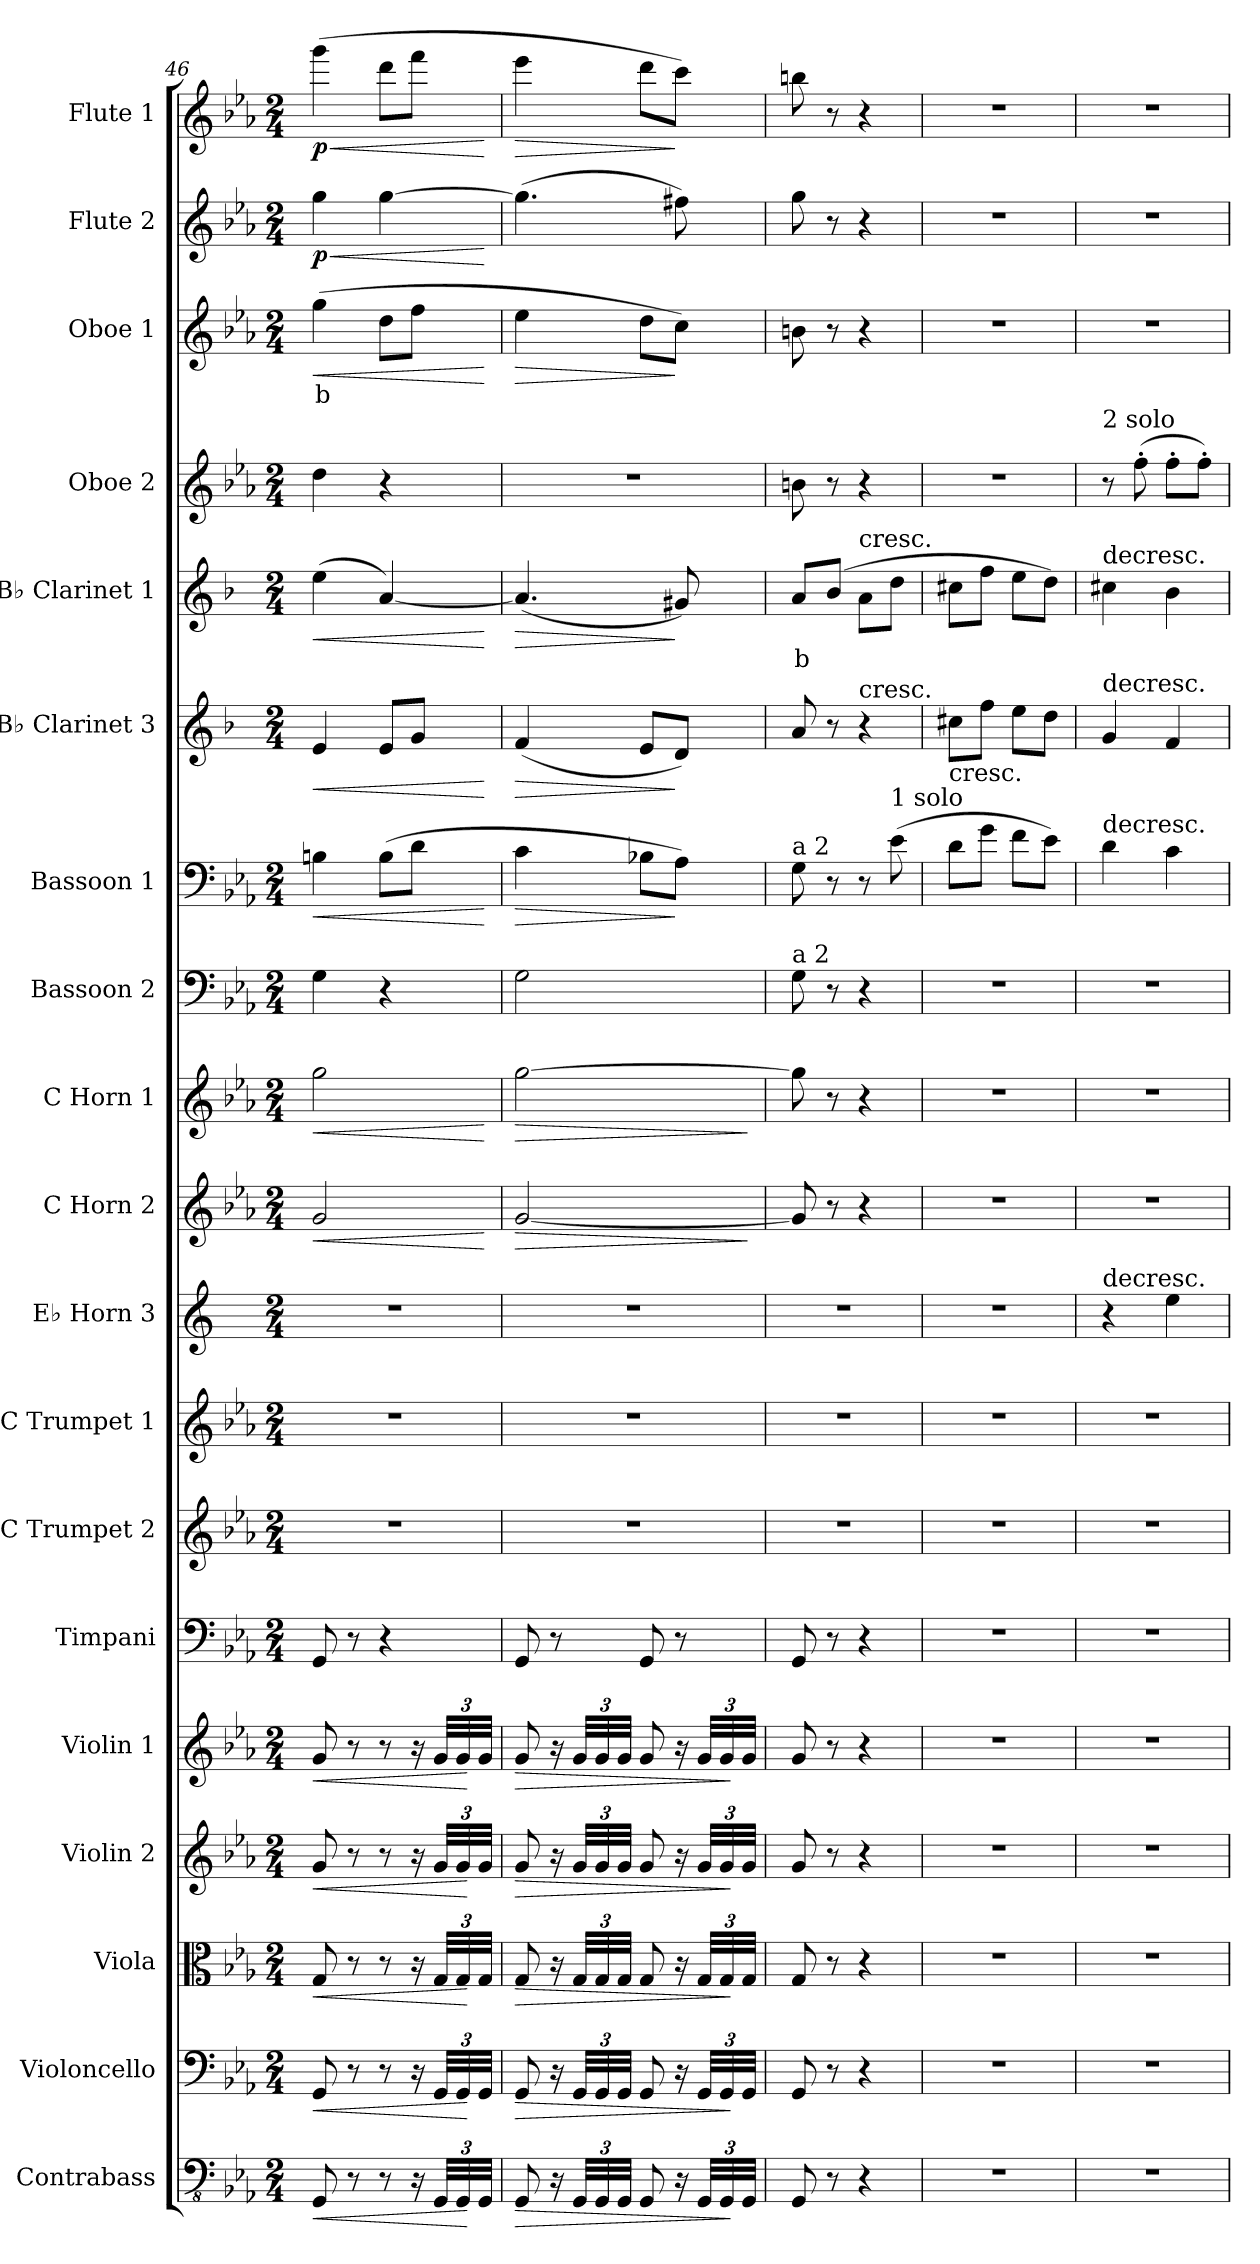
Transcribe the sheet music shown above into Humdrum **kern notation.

**kern	**dynam	**kern	**dynam	**kern	**dynam	**kern	**dynam	**kern	**dynam	**kern	**kern	**kern	**kern	**kern	**dynam	**kern	**dynam	**kern	**kern	**dynam	**kern	**dynam	**kern	**text	**dynam	**kern	**kern	**text	**dynam	**kern	**dynam	**kern	**dynam
*part19	*part19	*part18	*part18	*part17	*part17	*part16	*part16	*part15	*part15	*part14	*part13	*part12	*part11	*part10	*part10	*part9	*part9	*part8	*part7	*part7	*part6	*part6	*part5	*part5	*part5	*part4	*part3	*part3	*part3	*part2	*part2	*part1	*part1
*staff19	*staff19	*staff18	*staff18	*staff17	*staff17	*staff16	*staff16	*staff15	*staff15	*staff14	*staff13	*staff12	*staff11	*staff10	*staff10	*staff9	*staff9	*staff8	*staff7	*staff7	*staff6	*staff6	*staff5	*staff5	*staff5	*staff4	*staff3	*staff3	*staff3	*staff2	*staff2	*staff1	*staff1
*I"Contrabass	*	*I"Violoncello	*	*I"Viola	*	*I"Violin 2	*	*I"Violin 1	*	*I"Timpani	*I"C Trumpet 2	*I"C Trumpet 1	*I"E♭ Horn 3	*I"C Horn 2	*	*I"C Horn 1	*	*I"Bassoon 2	*I"Bassoon 1	*	*I"B♭ Clarinet 3	*	*I"B♭ Clarinet 1	*	*	*I"Oboe 2	*I"Oboe 1	*	*	*I"Flute 2	*	*I"Flute 1	*
*I'Cb	*	*I'Vc	*	*I'Vla	*	*I'Vln 2	*	*I'Vln 1	*	*I'Timp	*I'Tpt 2	*I'Tpt 1	*I'Hn 3	*I'Hn 2	*	*I'Hn 1	*	*I'Bsn 2	*I'Bsn 1	*	*I'Cl 2	*	*I'Cl 1	*	*	*I'Ob 2	*I'Ob 1	*	*	*I'Fl 2	*	*I'Fl 1	*
*clefFv4	*	*clefF4	*	*clefC3	*	*clefG2	*	*clefG2	*	*clefF4	*clefG2	*clefG2	*clefG2	*clefG2	*	*clefG2	*	*clefF4	*clefF4	*	*clefG2	*	*clefG2	*	*	*clefG2	*clefG2	*	*	*clefG2	*	*clefG2	*
*	*	*	*	*	*	*	*	*	*	*	*	*	*ITrd5c9	*ITrd7c12	*	*ITrd7c12	*	*	*	*	*ITrd1c2	*	*ITrd1c2	*	*	*	*	*	*	*	*	*	*
*k[b-e-a-]	*	*k[b-e-a-]	*	*k[b-e-a-]	*	*k[b-e-a-]	*	*k[b-e-a-]	*	*k[b-e-a-]	*k[b-e-a-]	*k[b-e-a-]	*k[b-e-a-]	*k[b-e-a-]	*	*k[b-e-a-]	*	*k[b-e-a-]	*k[b-e-a-]	*	*k[b-e-a-]	*	*k[b-e-a-]	*	*	*k[b-e-a-]	*k[b-e-a-]	*	*	*k[b-e-a-]	*	*k[b-e-a-]	*
*M2/4	*	*M2/4	*	*M2/4	*	*M2/4	*	*M2/4	*	*M2/4	*M2/4	*M2/4	*M2/4	*M2/4	*	*M2/4	*	*M2/4	*M2/4	*	*M2/4	*	*M2/4	*	*	*M2/4	*M2/4	*	*	*M2/4	*	*M2/4	*
=46	=46	=46	=46	=46	=46	=46	=46	=46	=46	=46	=46	=46	=46	=46	=46	=46	=46	=46	=46	=46	=46	=46	=46	=46	=46	=46	=46	=46	=46	=46	=46	=46	=46
!	!LO:HP:b	!	!LO:HP:b	!	!LO:HP:b	!	!LO:HP:b	!	!LO:HP:b	!	!	!	!	!	!LO:HP:b	!	!LO:HP:b	!	!	!LO:HP:b	!	!LO:HP:b	!	!	!LO:HP:b	!	!	!LO:LY:b:color=#FF0000	!LO:HP:b	!	!LO:HP:b	!	!LO:HP:b
!	!	!	!	!	!	!	!	!	!	!	!	!	!	!	!	!	!	!	!	!	!	!	!	!	!	!	!	!	!	!	!LO:DY:n=1:b	!	!LO:DY:n=1:b
8GGG/	<	8GG/	<	8G/	<	8g/	<	8g/	<	8GG/	2r	2r	2r	2G/	<	2g\	<	4G\	4Bn\	<	4d/	<	(4dd\	.	<	4dd\	(4gg\	b	<	4gg\	< p	(4ggg\	< p
8r	.	8r	.	8r	.	8r	.	8r	.	8r	.	.	.	.	.	.	.	.	.	.	.	.	.	.	.	.	.	.	.	.	.	.	.
8r	.	8r	.	8r	.	8r	.	8r	.	4r	.	.	.	.	.	.	.	4r	(8B\L	.	8d/L	.	[4g/)	.	.	4r	8dd\L	.	.	[4gg\	.	8ddd\L	.
16r	.	16r	.	16r	.	16r	.	16r	.	.	.	.	.	.	.	.	.	.	8d\J	.	8f/J	.	.	.	.	.	8ff\J	.	.	.	.	8fff\J	.
*Xbrackettup	*	*Xbrackettup	*	*Xbrackettup	*	*Xbrackettup	*	*Xbrackettup	*	*	*	*	*	*	*	*	*	*	*	*	*	*	*	*	*	*	*	*	*	*	*	*	*
48GGG/LLL	.	48GG/LLL	.	48G/LLL	.	48g/LLL	.	48g/LLL	.	.	.	.	.	.	.	.	.	.	.	.	.	.	.	.	.	.	.	.	.	.	.	.	.
48GGG/	.	48GG/	.	48G/	.	48g/	.	48g/	.	.	.	.	.	.	.	.	.	.	.	.	.	.	.	.	.	.	.	.	.	.	.	.	.
48GGG/JJJ	[	48GG/JJJ	[	48G/JJJ	[	48g/JJJ	[	48g/JJJ	[	.	.	.	.	.	.	.	.	.	.	.	.	.	.	.	.	.	.	.	.	.	.	.	.
.	.	.	.	.	.	.	.	.	.	.	.	.	.	.	[	.	[	.	.	[	.	[	.	.	[	.	.	.	[	.	[	.	[
=47	=47	=47	=47	=47	=47	=47	=47	=47	=47	=47	=47	=47	=47	=47	=47	=47	=47	=47	=47	=47	=47	=47	=47	=47	=47	=47	=47	=47	=47	=47	=47	=47	=47
!	!LO:HP:b	!	!LO:HP:b	!	!LO:HP:b	!	!LO:HP:b	!	!LO:HP:b	!	!	!	!	!	!LO:HP:b	!	!LO:HP:b	!	!	!LO:HP:b	!	!LO:HP:b	!	!	!LO:HP:b	!	!	!	!LO:HP:b	!	!	!	!LO:HP:b
8GGG/	>	8GG/	>	8G/	>	8g/	>	8g/	>	8GG/	2r	2r	2r	[2G/	>	[2g\	>	2G\	4c\	>	(4e-/	>	(4.g/]	.	>	2r	4ee-\	.	>	(4.gg\]	.	4eee-\	>
16r	.	16r	.	16r	.	16r	.	16r	.	8r	.	.	.	.	.	.	.	.	.	.	.	.	.	.	.	.	.	.	.	.	.	.	.
48GGG/LLL	.	48GG/LLL	.	48G/LLL	.	48g/LLL	.	48g/LLL	.	.	.	.	.	.	.	.	.	.	.	.	.	.	.	.	.	.	.	.	.	.	.	.	.
48GGG/	.	48GG/	.	48G/	.	48g/	.	48g/	.	.	.	.	.	.	.	.	.	.	.	.	.	.	.	.	.	.	.	.	.	.	.	.	.
48GGG/JJJ	.	48GG/JJJ	.	48G/JJJ	.	48g/JJJ	.	48g/JJJ	.	.	.	.	.	.	.	.	.	.	.	.	.	.	.	.	.	.	.	.	.	.	.	.	.
8GGG/	.	8GG/	.	8G/	.	8g/	.	8g/	.	8GG/	.	.	.	.	.	.	.	.	8B-X\L	.	8d/L	.	.	.	.	.	8dd\L	.	.	.	.	8ddd\L	.
16r	.	16r	.	16r	.	16r	.	16r	.	8r	.	.	.	.	.	.	.	.	8A-\J)	]	8c/J)	]	8f#X/)	.	]	.	8cc\J)	.	]	8ff#X\)	.	8ccc\J)	]
48GGG/LLL	.	48GG/LLL	.	48G/LLL	.	48g/LLL	.	48g/LLL	.	.	.	.	.	.	.	.	.	.	.	.	.	.	.	.	.	.	.	.	.	.	.	.	.
48GGG/	.	48GG/	.	48G/	.	48g/	.	48g/	.	.	.	.	.	.	.	.	.	.	.	.	.	.	.	.	.	.	.	.	.	.	.	.	.
48GGG/JJJ	]	48GG/JJJ	]	48G/JJJ	]	48g/JJJ	]	48g/JJJ	]	.	.	.	.	.	.	.	.	.	.	.	.	.	.	.	.	.	.	.	.	.	.	.	.
.	.	.	.	.	.	.	.	.	.	.	.	.	.	.	]	.	]	.	.	.	.	.	.	.	.	.	.	.	.	.	.	.	.
=48	=48	=48	=48	=48	=48	=48	=48	=48	=48	=48	=48	=48	=48	=48	=48	=48	=48	=48	=48	=48	=48	=48	=48	=48	=48	=48	=48	=48	=48	=48	=48	=48	=48
!	!	!	!	!	!	!	!	!	!	!	!	!	!	!	!	!	!	!	!LO:TX:a:t=a 2	!	!	!	!	!	!	!	!	!	!	!	!	!	!
!	!	!	!	!	!	!	!	!	!	!	!	!	!	!	!	!	!	!LO:TX:a:t=a 2	!	!	!	!	!	!	!	!	!	!	!	!	!	!	!
!	!	!	!	!	!	!	!	!	!	!	!	!	!	!	!	!	!	!	!	!	!	!	!	!LO:LY:b:color=#FF0000	!	!	!	!	!	!	!	!	!
8GGG/	.	8GG/	.	8G/	.	8g/	.	8g/	.	8GG/	2r	2r	2r	8G/]	.	8g\]	.	8G\	8G\	.	8g/	.	8g/L	b	.	8bn\	8bn\	.	.	8gg\	.	8bbn\	.
8r	.	8r	.	8r	.	8r	.	8r	.	8r	.	.	.	8r	.	8r	.	8r	8r	.	8r	.	(8a-/J	.	.	8r	8r	.	.	8r	.	8r	.
!	!	!	!	!	!	!	!	!	!	!	!	!	!	!	!	!	!	!	!	!	!	!	!LO:TX:a:t=cresc.	!	!	!	!	!	!	!	!	!	!
!	!	!	!	!	!	!	!	!	!	!	!	!	!	!	!	!	!	!	!	!	!LO:TX:a:t=cresc.	!	!	!	!	!	!	!	!	!	!	!	!
4r	.	4r	.	4r	.	4r	.	4r	.	4r	.	.	.	4r	.	4r	.	4r	8r	.	4r	.	8g\L	.	.	4r	4r	.	.	4r	.	4r	.
!	!	!	!	!	!	!	!	!	!	!	!	!	!	!	!	!	!	!	!LO:TX:a:t=1 solo	!	!	!	!	!	!	!	!	!	!	!	!	!	!
.	.	.	.	.	.	.	.	.	.	.	.	.	.	.	.	.	.	.	(8e-\	.	.	.	8cc\J	.	.	.	.	.	.	.	.	.	.
=49	=49	=49	=49	=49	=49	=49	=49	=49	=49	=49	=49	=49	=49	=49	=49	=49	=49	=49	=49	=49	=49	=49	=49	=49	=49	=49	=49	=49	=49	=49	=49	=49	=49
!	!	!	!	!	!	!	!	!	!	!	!	!	!	!	!	!	!	!	!LO:TX:a:t=cresc.	!	!	!	!	!	!	!	!	!	!	!	!	!	!
2r	.	2r	.	2r	.	2r	.	2r	.	2r	2r	2r	2r	2r	.	2r	.	2r	8d\L	.	8bn\L	.	8bn\L	.	.	2r	2r	.	.	2r	.	2r	.
.	.	.	.	.	.	.	.	.	.	.	.	.	.	.	.	.	.	.	8g\J	.	8ee-\J	.	8ee-\J	.	.	.	.	.	.	.	.	.	.
.	.	.	.	.	.	.	.	.	.	.	.	.	.	.	.	.	.	.	8f\L	.	8dd\L	.	8dd\L	.	.	.	.	.	.	.	.	.	.
.	.	.	.	.	.	.	.	.	.	.	.	.	.	.	.	.	.	.	8e-\J)	.	8cc\J	.	8cc\J)	.	.	.	.	.	.	.	.	.	.
!!LO:PB:g=z
=50	=50	=50	=50	=50	=50	=50	=50	=50	=50	=50	=50	=50	=50	=50	=50	=50	=50	=50	=50	=50	=50	=50	=50	=50	=50	=50	=50	=50	=50	=50	=50	=50	=50
!	!	!	!	!	!	!	!	!	!	!	!	!	!	!	!	!	!	!	!	!	!	!	!	!	!	!LO:TX:a:t=2 solo	!	!	!	!	!	!	!
!	!	!	!	!	!	!	!	!	!	!	!	!	!	!	!	!	!	!	!	!	!	!	!LO:TX:a:t=decresc.	!	!	!	!	!	!	!	!	!	!
!	!	!	!	!	!	!	!	!	!	!	!	!	!	!	!	!	!	!	!	!	!LO:TX:a:t=decresc.	!	!	!	!	!	!	!	!	!	!	!	!
!	!	!	!	!	!	!	!	!	!	!	!	!	!	!	!	!	!	!	!LO:TX:a:t=decresc.	!	!	!	!	!	!	!	!	!	!	!	!	!	!
!	!	!	!	!	!	!	!	!	!	!	!	!	!LO:TX:a:t=decresc.	!	!	!	!	!	!	!	!	!	!	!	!	!	!	!	!	!	!	!	!
2r	.	2r	.	2r	.	2r	.	2r	.	2r	2r	2r	4r	2r	.	2r	.	2r	4d\	.	4f/	.	4bn\	.	.	8r	2r	.	.	2r	.	2r	.
.	.	.	.	.	.	.	.	.	.	.	.	.	.	.	.	.	.	.	.	.	.	.	.	.	.	(8ff'\	.	.	.	.	.	.	.
.	.	.	.	.	.	.	.	.	.	.	.	.	4g\	.	.	.	.	.	4c\	.	4e-/	.	4a-\	.	.	8ff'\L	.	.	.	.	.	.	.
.	.	.	.	.	.	.	.	.	.	.	.	.	.	.	.	.	.	.	.	.	.	.	.	.	.	8ff'\J)	.	.	.	.	.	.	.
=	=	=	=	=	=	=	=	=	=	=	=	=	=	=	=	=	=	=	=	=	=	=	=	=	=	=	=	=	=	=	=	=	=
*-	*-	*-	*-	*-	*-	*-	*-	*-	*-	*-	*-	*-	*-	*-	*-	*-	*-	*-	*-	*-	*-	*-	*-	*-	*-	*-	*-	*-	*-	*-	*-	*-	*-
